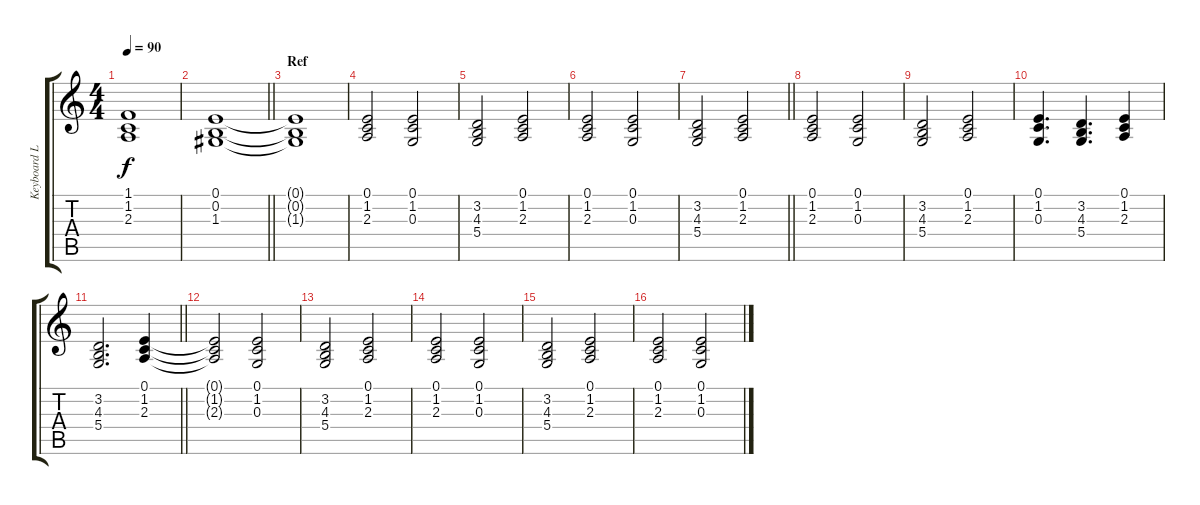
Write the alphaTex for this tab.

\track ("Keyboard LH" "Keyboard L") {instrument stringensemble1}
\staff {score tabs}
\tuning (E4 B3 G3 D3 A2 E2) {hide}
\ts (4 4)
\tempo 90
\clef g2
\ks c
(1.1 1.2 2.3).1{dy f} |
\barLineRight lightlight
(0.1 0.2 1.3).1 |
\section ("" "Ref")
(0.1{t} 0.2{t} 1.3{t}).1 |
(0.1 1.2 2.3).2 (0.1 1.2 0.3).2 |
(3.2 4.3 5.4).2 (0.1 1.2 2.3).2 |
(0.1 1.2 2.3).2 (0.1 1.2 0.3).2 |
\barLineRight lightlight
(3.2 4.3 5.4).2 (0.1 1.2 2.3).2 |
(0.1 1.2 2.3).2 (0.1 1.2 0.3).2 |
(3.2 4.3 5.4).2 (0.1 1.2 2.3).2 |
(0.1 1.2 0.3).4{d} (3.2 4.3 5.4).4{d} (0.1 1.2 2.3).4 |
\barLineRight lightlight
(3.2 4.3 5.4).2{d} (0.1 1.2 2.3).4 |
(0.1{t} 1.2{t} 2.3{t}).2 (0.1 1.2 0.3).2 |
(3.2 4.3 5.4).2 (0.1 1.2 2.3).2 |
(0.1 1.2 2.3).2 (0.1 1.2 0.3).2 |
(3.2 4.3 5.4).2 (0.1 1.2 2.3).2 |
(0.1 1.2 2.3).2 (0.1 1.2 0.3).2
